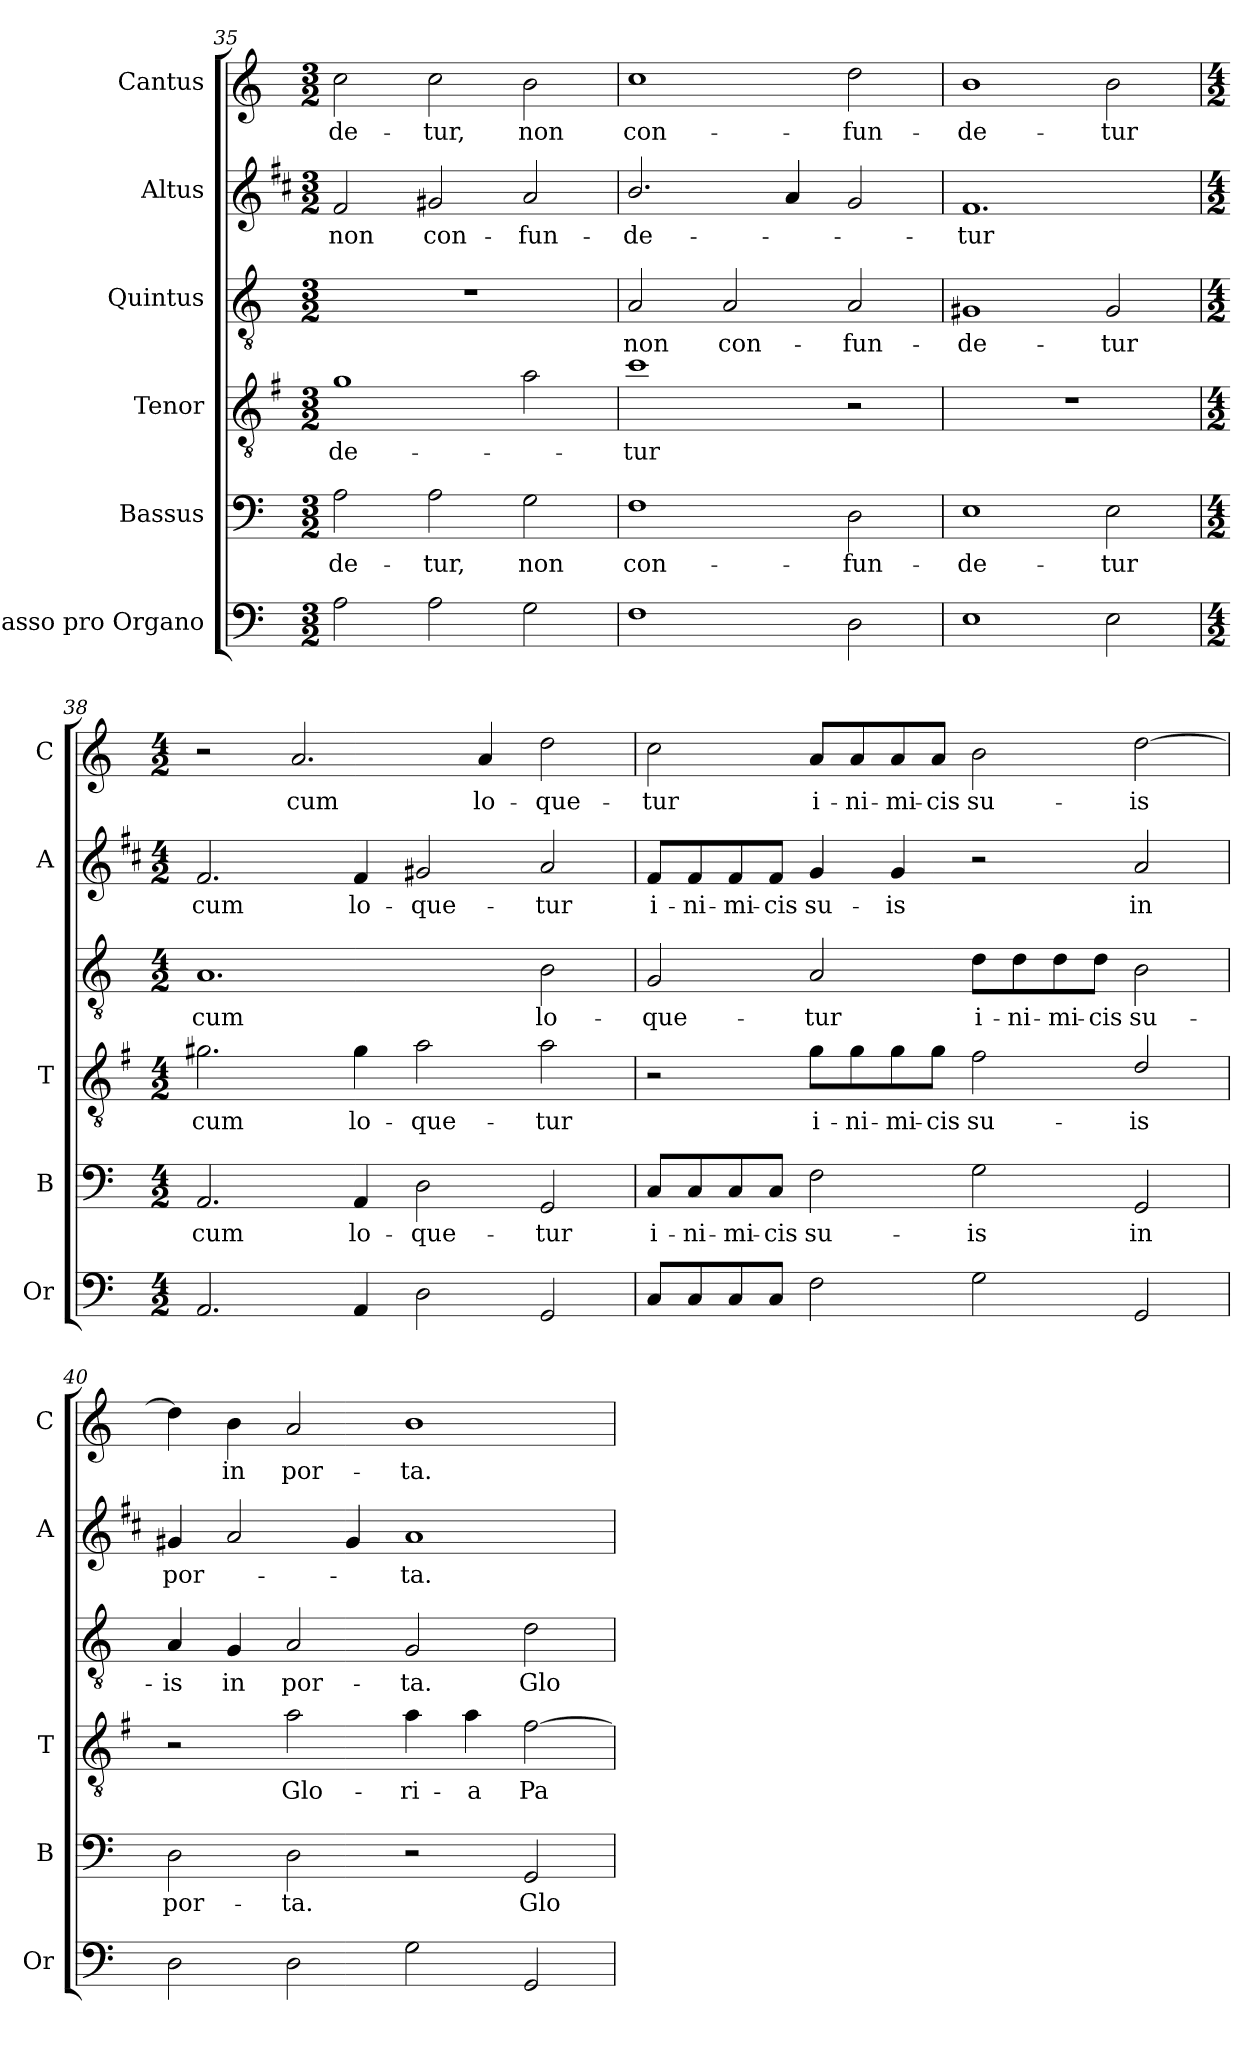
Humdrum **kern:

**kern	**kern	**text	**kern	**text	**kern	**text	**kern	**text	**kern	**text
*part6	*part5	*part5	*part4	*part4	*part3	*part3	*part2	*part2	*part1	*part1
*staff6	*staff5	*staff5	*staff4	*staff4	*staff3	*staff3	*staff2	*staff2	*staff1	*staff1
*I"Basso pro Organo	*I"Bassus	*	*I"Tenor	*	*I"Quintus	*	*I"Altus	*	*I"Cantus	*
*I'Or	*I'B	*	*I'T	*	*	*	*I'A	*	*I'C	*
*clefF4	*clefF4	*	*clefGv2	*	*clefGv2	*	*clefG2	*	*clefG2	*
*	*	*	*ITrd4c7	*	*	*	*ITrd1c2	*	*	*
*k[]	*k[]	*	*k[]	*	*k[]	*	*k[]	*	*k[]	*
*C:	*C:	*	*C:	*	*C:	*	*C:	*	*C:	*
*M3/2	*M3/2	*	*M3/2	*	*M3/2	*	*M3/2	*	*M3/2	*
=35	=35	=35	=35	=35	=35	=35	=35	=35	=35	=35
!	!	!LO:LY:b	!	!LO:LY:b	!	!	!	!LO:LY:b	!	!LO:LY:b
2A\	2A\	-de-	1c	-de-	1.r	.	2e/	non	2cc\	-de-
!	!	!LO:LY:b	!	!	!	!	!	!LO:LY:b	!	!LO:LY:b
2A\	2A\	-tur,	.	.	.	.	2f#X/	con-	2cc\	-tur,
!	!	!LO:LY:b	!	!	!	!	!	!LO:LY:b	!	!LO:LY:b
2G\	2G\	non	2d\	.	.	.	2g/	-fun-	2b\	non
=36	=36	=36	=36	=36	=36	=36	=36	=36	=36	=36
!	!	!LO:LY:b	!	!LO:LY:b	!	!LO:LY:b	!	!LO:LY:b	!	!LO:LY:b
1F	1F	con-	1f	-tur	2A/	non	2.a/	-de-	1cc	con-
!	!	!	!	!	!	!LO:LY:b	!	!	!	!
.	.	.	.	.	2A/	con-	.	.	.	.
.	.	.	.	.	.	.	4g/	.	.	.
!	!	!LO:LY:b	!	!	!	!LO:LY:b	!	!	!	!LO:LY:b
2D\	2D\	-fun-	2r	.	2A/	-fun-	2f/	.	2dd\	-fun-
=37	=37	=37	=37	=37	=37	=37	=37	=37	=37	=37
!	!	!LO:LY:b	!	!	!	!LO:LY:b	!	!LO:LY:b	!	!LO:LY:b
1E	1E	-de-	1.r	.	1G#X	-de-	1.e	-tur	1b	-de-
!	!	!LO:LY:b	!	!	!	!LO:LY:b	!	!	!	!LO:LY:b
2E\	2E\	-tur	.	.	2G#/	-tur	.	.	2b\	-tur
=38	=38	=38	=38	=38	=38	=38	=38	=38	=38	=38
*M4/2	*M4/2	*	*M4/2	*	*M4/2	*	*M4/2	*	*M4/2	*
!	!	!LO:LY:b	!	!LO:LY:b	!	!LO:LY:b	!	!LO:LY:b	!	!
2.AA/	2.AA/	cum	2.c#X\	cum	1.A	cum	2.e/	cum	2r	.
!	!	!	!	!	!	!	!	!	!	!LO:LY:b
.	.	.	.	.	.	.	.	.	2.a/	cum
!	!	!LO:LY:b	!	!LO:LY:b	!	!	!	!LO:LY:b	!	!
4AA/	4AA/	lo-	4c#\	lo-	.	.	4e/	lo-	.	.
!	!	!LO:LY:b	!	!LO:LY:b	!	!	!	!LO:LY:b	!	!
2D\	2D\	-que-	2d\	-que-	.	.	2f#X/	-que-	.	.
!	!	!	!	!	!	!	!	!	!	!LO:LY:b
.	.	.	.	.	.	.	.	.	4a/	lo-
!	!	!LO:LY:b	!	!LO:LY:b	!	!LO:LY:b	!	!LO:LY:b	!	!LO:LY:b
2GG/	2GG/	-tur	2d\	-tur	2B\	lo-	2g/	-tur	2dd\	-que-
!!LO:LB:g=z
=39	=39	=39	=39	=39	=39	=39	=39	=39	=39	=39
!	!	!LO:LY:b	!	!	!	!LO:LY:b	!	!LO:LY:b	!	!LO:LY:b
8C/L	8C/L	i-	2r	.	2G/	-que-	8e/L	i-	2cc\	-tur
!	!	!LO:LY:b	!	!	!	!	!	!LO:LY:b	!	!
8C/	8C/	-ni-	.	.	.	.	8e/	-ni-	.	.
!	!	!LO:LY:b	!	!	!	!	!	!LO:LY:b	!	!
8C/	8C/	-mi-	.	.	.	.	8e/	-mi-	.	.
!	!	!LO:LY:b	!	!	!	!	!	!LO:LY:b	!	!
8C/J	8C/J	-cis	.	.	.	.	8e/J	-cis	.	.
!	!	!LO:LY:b	!	!LO:LY:b	!	!LO:LY:b	!	!LO:LY:b	!	!LO:LY:b
2F\	2F\	su-	8c\L	i-	2A/	-tur	4f/	su-	8a/L	i-
!	!	!	!	!LO:LY:b	!	!	!	!	!	!LO:LY:b
.	.	.	8c\	-ni-	.	.	.	.	8a/	-ni-
!	!	!	!	!LO:LY:b	!	!	!	!LO:LY:b	!	!LO:LY:b
.	.	.	8c\	-mi-	.	.	4f/	-is	8a/	-mi-
!	!	!	!	!LO:LY:b	!	!	!	!	!	!LO:LY:b
.	.	.	8c\J	-cis	.	.	.	.	8a/J	-cis
!	!	!LO:LY:b	!	!LO:LY:b	!	!LO:LY:b	!	!	!	!LO:LY:b
2G\	2G\	-is	2B\	su-	8d\L	i-	2r	.	2b\	su-
!	!	!	!	!	!	!LO:LY:b	!	!	!	!
.	.	.	.	.	8d\	-ni-	.	.	.	.
!	!	!	!	!	!	!LO:LY:b	!	!	!	!
.	.	.	.	.	8d\	-mi-	.	.	.	.
!	!	!	!	!	!	!LO:LY:b	!	!	!	!
.	.	.	.	.	8d\J	-cis	.	.	.	.
!	!	!LO:LY:b	!	!LO:LY:b	!	!LO:LY:b	!	!LO:LY:b	!	!LO:LY:b
2GG/	2GG/	in	2G/	-is	2B\	su-	2g/	in	[2dd\	-is
=40	=40	=40	=40	=40	=40	=40	=40	=40	=40	=40
!	!	!LO:LY:b	!	!	!	!LO:LY:b	!	!LO:LY:b	!	!
2D\	2D\	por-	2r	.	4A/	-is	4f#X/	por-	4dd\]	.
!	!	!	!	!	!	!LO:LY:b	!	!	!	!LO:LY:b
.	.	.	.	.	4G/	in	2g/	.	4b\	in
!	!	!LO:LY:b	!	!LO:LY:b	!	!LO:LY:b	!	!	!	!LO:LY:b
2D\	2D\	-ta.	2d\	Glo-	2A/	por-	.	.	2a/	por-
.	.	.	.	.	.	.	4f#/	.	.	.
!	!	!	!	!LO:LY:b	!	!LO:LY:b	!	!LO:LY:b	!	!LO:LY:b
2G\	2r	.	4d\	-ri-	2G/	-ta.	1g	-ta.	1b	-ta.
!	!	!	!	!LO:LY:b	!	!	!	!	!	!
.	.	.	4d\	-a	.	.	.	.	.	.
!	!	!LO:LY:b	!	!LO:LY:b	!	!LO:LY:b	!	!	!	!
2GG/	2GG/	Glo-	[2B\	Pa-	2d\	Glo-	.	.	.	.
=	=	=	=	=	=	=	=	=	=	=
*-	*-	*-	*-	*-	*-	*-	*-	*-	*-	*-
